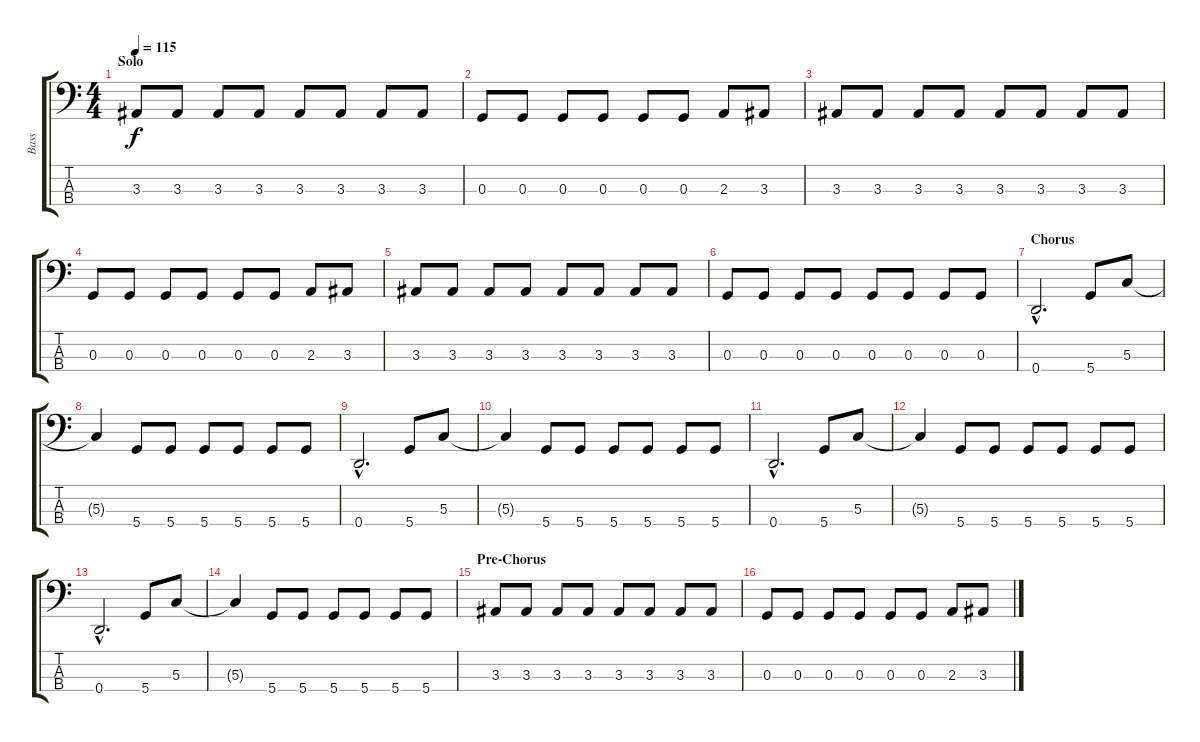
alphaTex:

\track ("Bass" "Bass") {instrument electricbassfinger}
\staff {score tabs}
\tuning (F2 C2 G1 D1) {hide}
\ts (4 4)
\section ("" "Solo")
\tempo 115
\clef f4
\ks c
3.3.8{dy f} 3.3.8 3.3.8 3.3.8 3.3.8 3.3.8 3.3.8 3.3.8 |
0.3.8 0.3.8 0.3.8 0.3.8 0.3.8 0.3.8 2.3.8 3.3.8 |
3.3.8 3.3.8 3.3.8 3.3.8 3.3.8 3.3.8 3.3.8 3.3.8 |
0.3.8 0.3.8 0.3.8 0.3.8 0.3.8 0.3.8 2.3.8 3.3.8 |
3.3.8 3.3.8 3.3.8 3.3.8 3.3.8 3.3.8 3.3.8 3.3.8 |
0.3.8 0.3.8 0.3.8 0.3.8 0.3.8 0.3.8 0.3.8 0.3.8 |
\section ("" "Chorus")
0.4{hac}.2{d} 5.4.8 5.3.8 |
5.3{t}.4 5.4.8 5.4.8 5.4.8 5.4.8 5.4.8 5.4.8 |
0.4{hac}.2{d} 5.4.8 5.3.8 |
5.3{t}.4 5.4.8 5.4.8 5.4.8 5.4.8 5.4.8 5.4.8 |
0.4{hac}.2{d} 5.4.8 5.3.8 |
5.3{t}.4 5.4.8 5.4.8 5.4.8 5.4.8 5.4.8 5.4.8 |
0.4{hac}.2{d} 5.4.8 5.3.8 |
5.3{t}.4 5.4.8 5.4.8 5.4.8 5.4.8 5.4.8 5.4.8 |
\section ("" "Pre-Chorus")
3.3.8 3.3.8 3.3.8 3.3.8 3.3.8 3.3.8 3.3.8 3.3.8 |
0.3.8 0.3.8 0.3.8 0.3.8 0.3.8 0.3.8 2.3.8 3.3.8
